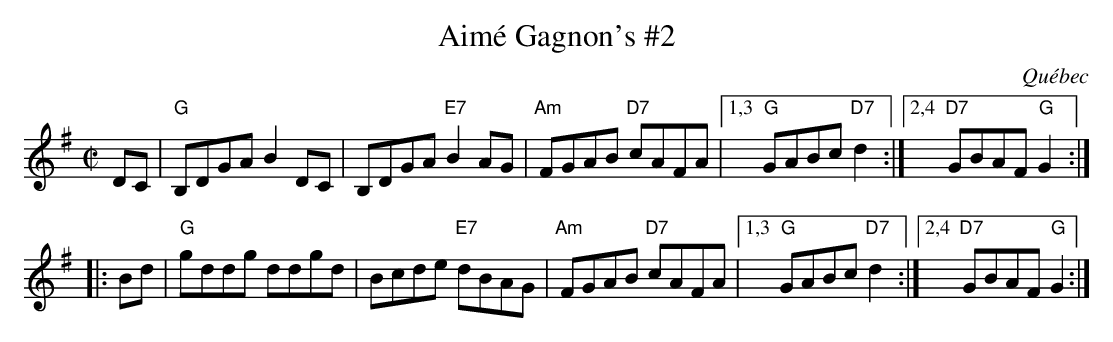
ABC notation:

X:1
T: Aim\'e Gagnon's #2
O: Qu\'ebec
M: C|
L: 1/8
K: G
   DC | "G"B,DGA B2DC | B,DGA "E7"B2AG | "Am"FGAB "D7"cAFA |1,3 "G"GABc "D7"d2 :|2,4 "D7"GBAF "G"G2 :|
|: Bd | "G"gddg  ddgd | Bcde  "E7"dBAG | "Am"FGAB "D7"cAFA |1,3 "G"GABc "D7"d2 :|2,4 "D7"GBAF "G"G2 :|
